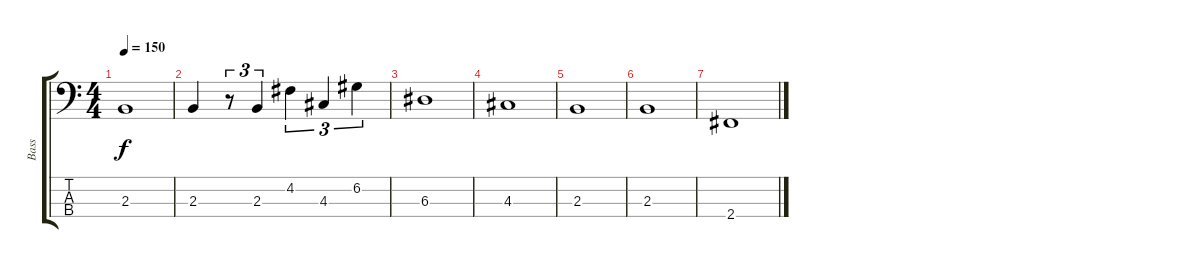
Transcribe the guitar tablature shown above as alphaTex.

\track ("Bass" "Bass") {instrument electricbassfinger}
\staff {score tabs}
\tuning (G2 D2 A1 E1) {hide}
\ts (4 4)
\tempo 150
\clef f4
\ks c
2.3.1{dy f} |
2.3.4 r.8{tu (3 2)} 2.3.4{tu (3 2)} 4.2.4{tu (3 2)} 4.3.4{tu (3 2)} 6.2.4{tu (3 2)} |
6.3.1 |
4.3.1 |
2.3.1 |
2.3.1 |
2.4.1
